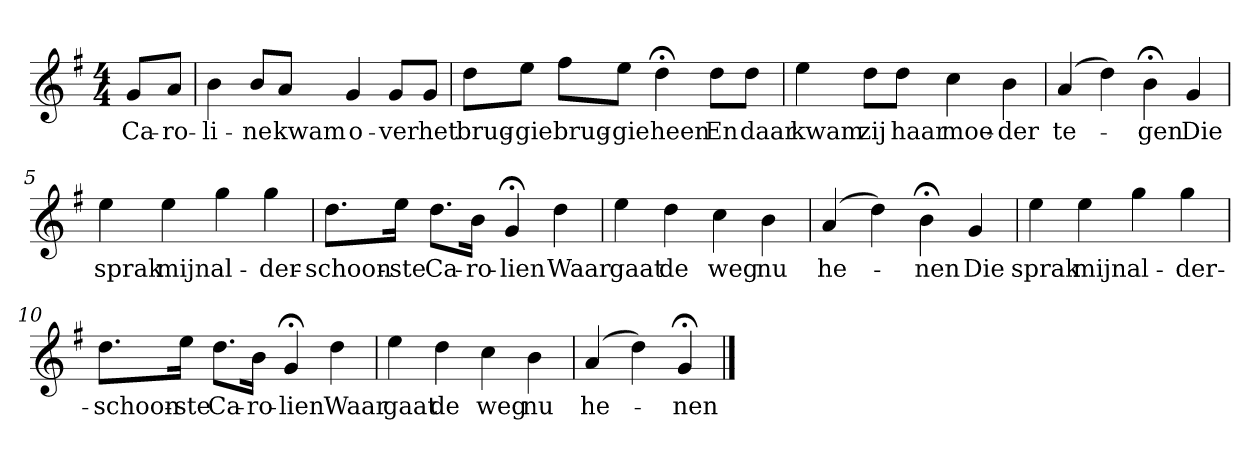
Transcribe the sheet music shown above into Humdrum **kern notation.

**kern	**text
*part1	*part1
*staff1	*staff1
*k[f#]	*
*G:	*
*M4/4	*
*MM120	*
=	=
8gL	Ca-
8aJ	-ro-
=1	=1
4b	-li-
8bL	-ne
8aJ	kwam
4g	o-
8gL	-ver
8gJ	het
=2	=2
8ddL	brug-
8eeJ	-gie
8ff#L	brug-
8eeJ	-gie
4dd;<	heen
8ddL	En
8ddJ	daar
=3	=3
4ee	kwam
8ddL	zij
8ddJ	haar
4cc	moe-
4b	-der
=4	=4
(4a	te-
4dd)	.
4b;<	-gen
4g	Die
=5	=5
4ee	sprak
4ee	mijn
4gg	al-
4gg	-der-
=6	=6
8.ddL	-schoon-
16eeJk	-ste
8.ddL	Ca-
16bJk	-ro-
4g;<	-lien
4dd	Waar
=7	=7
4ee	gaat
4dd	de
4cc	weg
4b	nu
=8	=8
(4a	he-
4dd)	.
4b;<	-nen
4g	Die
=9	=9
4ee	sprak
4ee	mijn
4gg	al-
4gg	-der-
=10	=10
8.ddL	-schoon-
16eeJk	-ste
8.ddL	Ca-
16bJk	-ro-
4g;<	-lien
4dd	Waar
=11	=11
4ee	gaat
4dd	de
4cc	weg
4b	nu
=12	=12
(4a	he-
4dd)	.
4g;<	-nen
==	==
*-	*-
